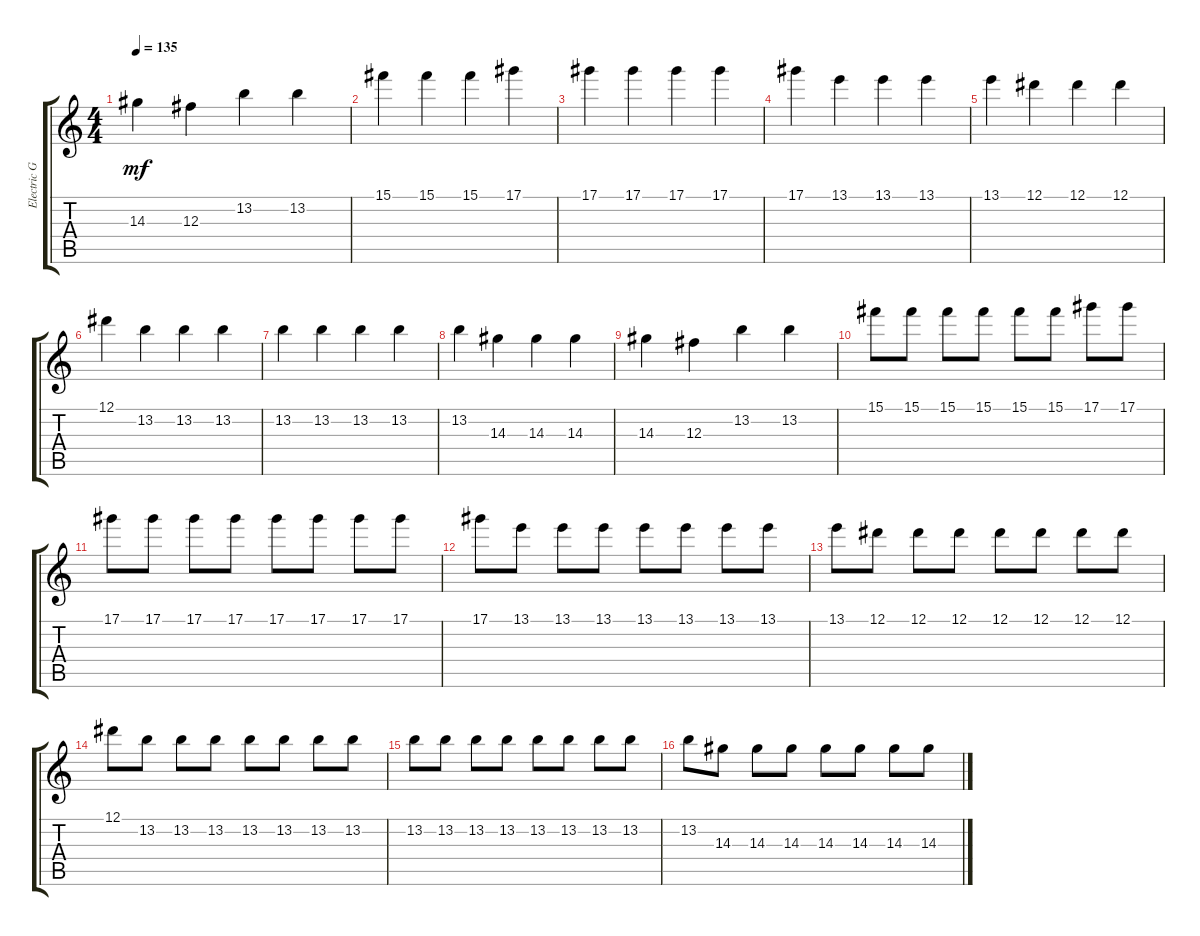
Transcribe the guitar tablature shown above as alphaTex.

\track ("Electric Guitar" "Electric G") {instrument overdrivenguitar}
\staff {score tabs}
\tuning (Eb4 Bb3 Gb3 Db3 Ab2 Db2) {hide}
\ts (4 4)
\tempo 135
\clef g2
\ks c
14.3.4{dy mf} 12.3.4 13.2.4 13.2.4 |
15.1.4 15.1.4 15.1.4 17.1.4 |
17.1.4 17.1.4 17.1.4 17.1.4 |
17.1.4 13.1.4 13.1.4 13.1.4 |
13.1.4 12.1.4 12.1.4 12.1.4 |
12.1.4 13.2.4 13.2.4 13.2.4 |
13.2.4 13.2.4 13.2.4 13.2.4 |
13.2.4 14.3.4 14.3.4 14.3.4 |
14.3.4 12.3.4 13.2.4 13.2.4 |
15.1.8 15.1.8 15.1.8 15.1.8 15.1.8 15.1.8 17.1.8 17.1.8 |
17.1.8 17.1.8 17.1.8 17.1.8 17.1.8 17.1.8 17.1.8 17.1.8 |
17.1.8 13.1.8 13.1.8 13.1.8 13.1.8 13.1.8 13.1.8 13.1.8 |
13.1.8 12.1.8 12.1.8 12.1.8 12.1.8 12.1.8 12.1.8 12.1.8 |
12.1.8 13.2.8 13.2.8 13.2.8 13.2.8 13.2.8 13.2.8 13.2.8 |
13.2.8 13.2.8 13.2.8 13.2.8 13.2.8 13.2.8 13.2.8 13.2.8 |
13.2.8 14.3.8 14.3.8 14.3.8 14.3.8 14.3.8 14.3.8 14.3.8
